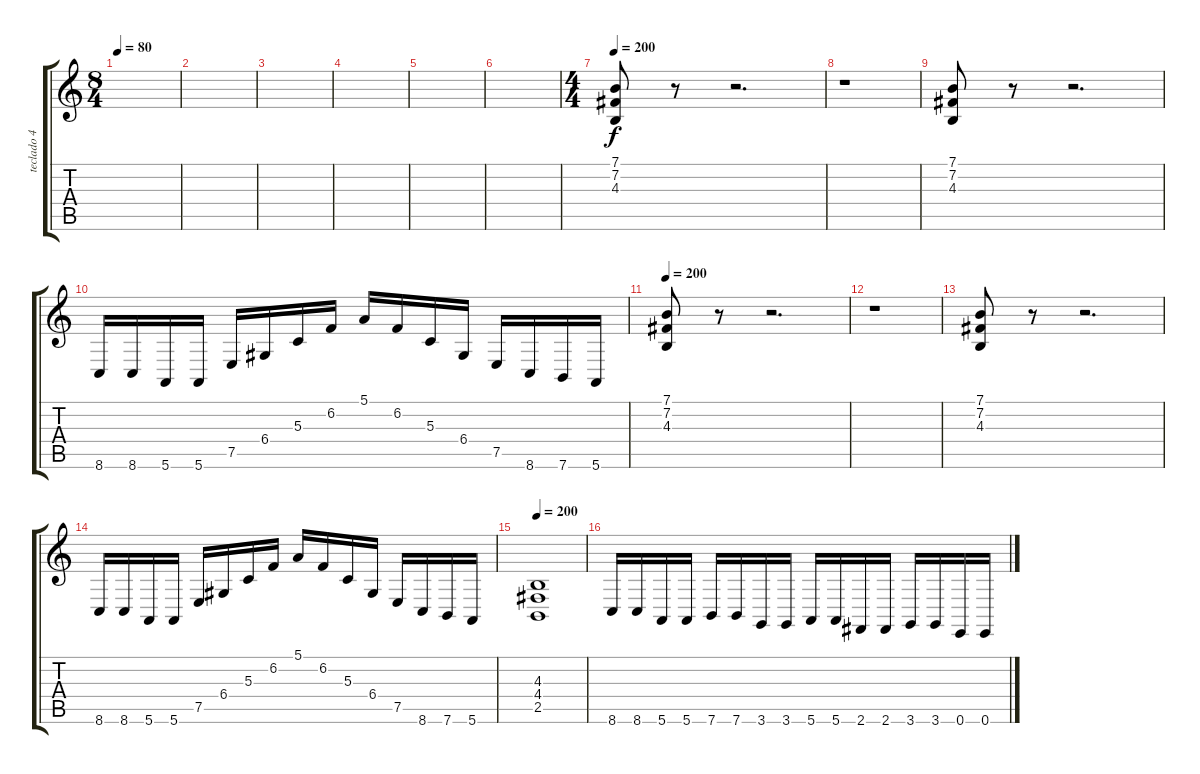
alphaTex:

\track ("teclado 4" "teclado 4") {instrument harpsichord}
\staff {score tabs}
\tuning (E4 B3 G3 D3 A2 E2) {hide}
\ts (8 4)
\tempo 80
\tempo 70
\tempo 80
\clef g2
\ks c
|
|
|
|
|
|
\ts (4 4)
\tempo 200
(7.1 7.2 4.3).8 r.8 r.2{d} |
r.1 |
(7.1 7.2 4.3).8 r.8 r.2{d} |
8.6.16 8.6.16 5.6.16 5.6.16 7.5.16 6.4.16 5.3.16 6.2.16 5.1.16 6.2.16 5.3.16 6.4.16 7.5.16 8.6.16 7.6.16 5.6.16 |
\tempo 200
(7.1 7.2 4.3).8 r.8 r.2{d} |
r.1 |
(7.1 7.2 4.3).8 r.8 r.2{d} |
8.6.16 8.6.16 5.6.16 5.6.16 7.5.16 6.4.16 5.3.16 6.2.16 5.1.16 6.2.16 5.3.16 6.4.16 7.5.16 8.6.16 7.6.16 5.6.16 |
\tempo 200
(4.3 4.4 2.5).1 |
8.6.16 8.6.16 5.6.16 5.6.16 7.6.16 7.6.16 3.6.16 3.6.16 5.6.16 5.6.16 2.6.16 2.6.16 3.6.16 3.6.16 0.6.16 0.6.16
